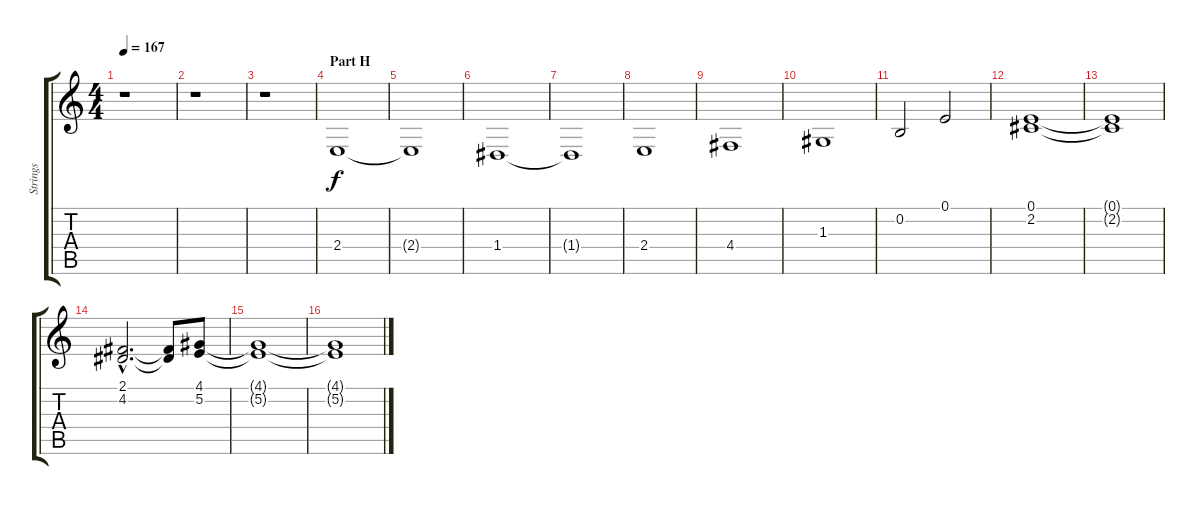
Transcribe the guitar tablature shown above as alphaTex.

\track ("Strings" "Strings") {instrument stringensemble1}
\staff {score tabs}
\tuning (E4 B3 G3 D3 A2 E2) {hide}
\ts (4 4)
\tempo 167
\clef g2
\ks c
r.1{dy f} |
r.1 |
r.1 |
\section ("" "Part H")
2.4.1 |
2.4{t}.1 |
1.4.1 |
1.4{t}.1 |
2.4.1 |
4.4.1 |
1.3.1 |
0.2.2 0.1.2 |
(0.1 2.2).1 |
(0.1{t} 2.2{t}).1 |
(2.1{hac} 4.2{hac}).2{d} (2.1{t} 4.2{t}).8 (4.1 5.2).8 |
(4.1{t} 5.2{t}).1 |
(4.1{t} 5.2{t}).1
